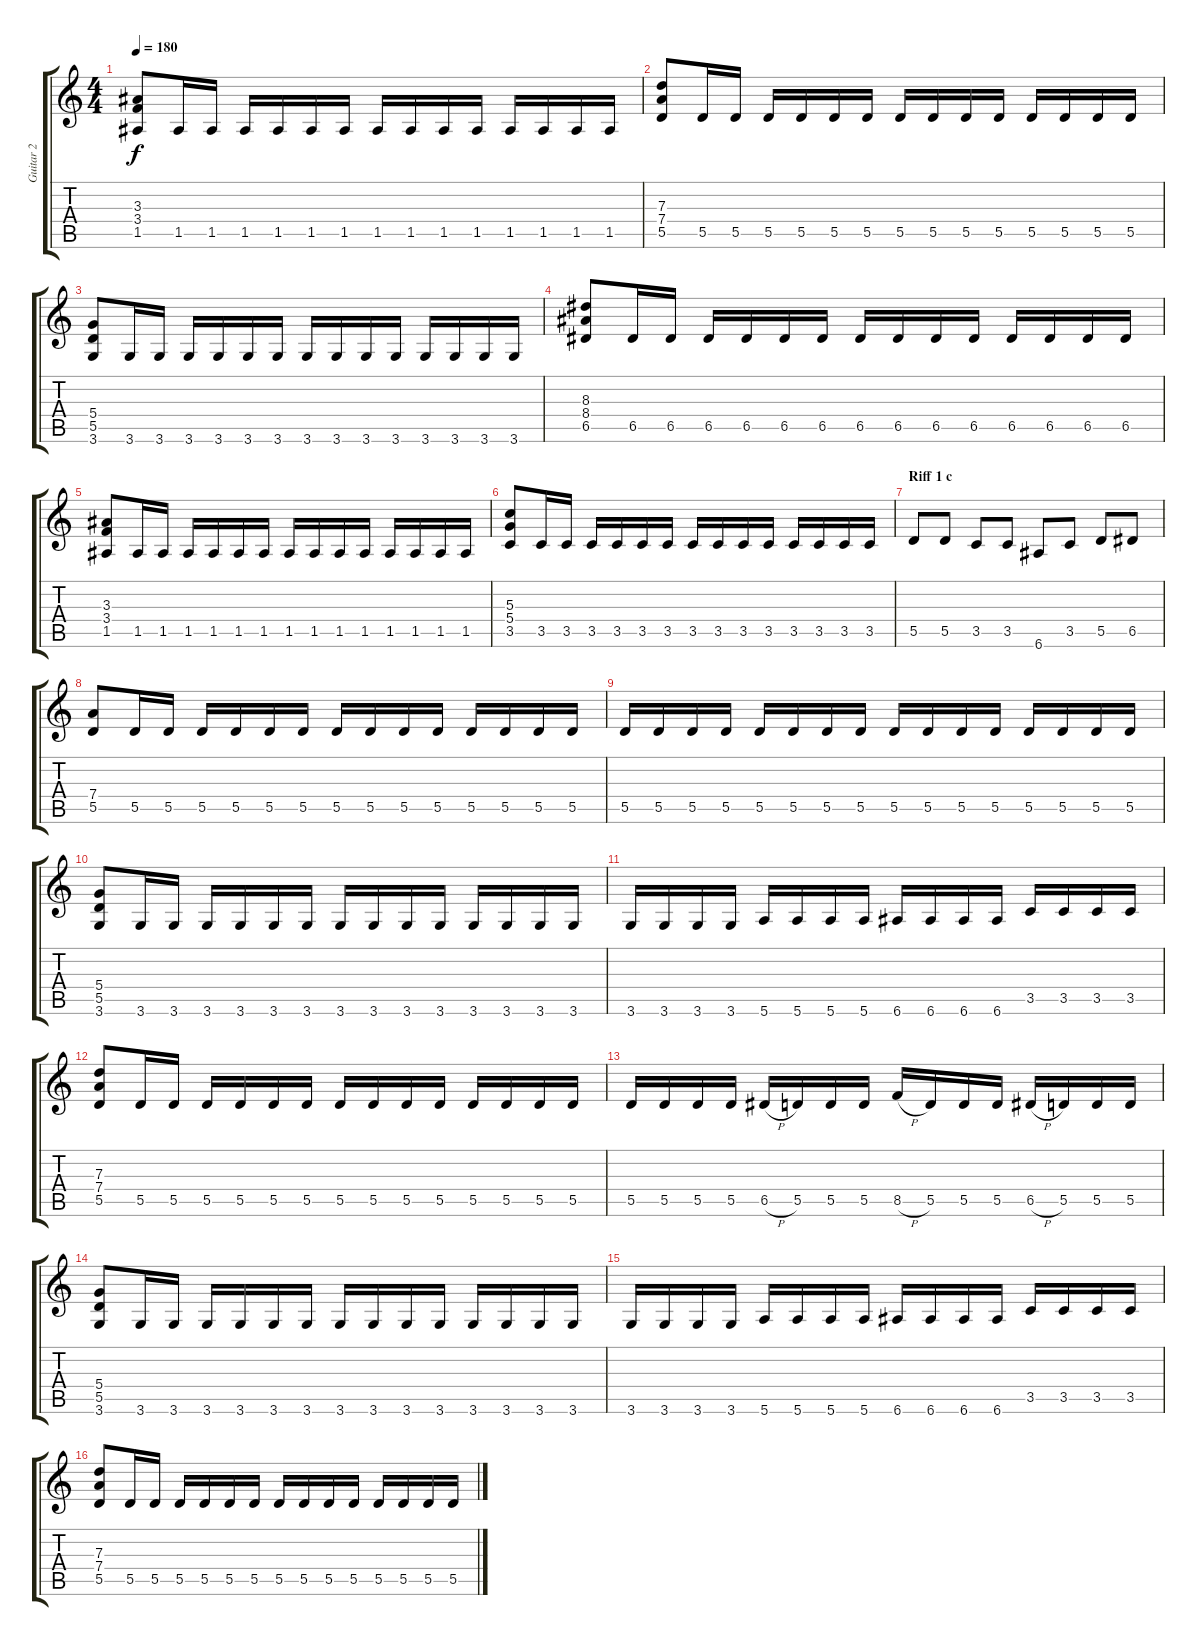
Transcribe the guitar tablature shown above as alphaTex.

\track ("Guitar 2" "Guitar 2") {instrument overdrivenguitar}
\staff {score tabs}
\tuning (E4 B3 G3 D3 A2 E2) {hide}
\ts (4 4)
\tempo 180
\clef g2
\ks c
(3.3 3.4 1.5).8{dy f} 1.5.16 1.5.16 1.5.16 1.5.16 1.5.16 1.5.16 1.5.16 1.5.16 1.5.16 1.5.16 1.5.16 1.5.16 1.5.16 1.5.16 |
(7.3 7.4 5.5).8 5.5.16 5.5.16 5.5.16 5.5.16 5.5.16 5.5.16 5.5.16 5.5.16 5.5.16 5.5.16 5.5.16 5.5.16 5.5.16 5.5.16 |
(5.4 5.5 3.6).8 3.6.16 3.6.16 3.6.16 3.6.16 3.6.16 3.6.16 3.6.16 3.6.16 3.6.16 3.6.16 3.6.16 3.6.16 3.6.16 3.6.16 |
(8.3 8.4 6.5).8 6.5.16 6.5.16 6.5.16 6.5.16 6.5.16 6.5.16 6.5.16 6.5.16 6.5.16 6.5.16 6.5.16 6.5.16 6.5.16 6.5.16 |
(3.3 3.4 1.5).8 1.5.16 1.5.16 1.5.16 1.5.16 1.5.16 1.5.16 1.5.16 1.5.16 1.5.16 1.5.16 1.5.16 1.5.16 1.5.16 1.5.16 |
(5.3 5.4 3.5).8 3.5.16 3.5.16 3.5.16 3.5.16 3.5.16 3.5.16 3.5.16 3.5.16 3.5.16 3.5.16 3.5.16 3.5.16 3.5.16 3.5.16 |
\section ("" "Riff 1 c")
5.5.8 5.5.8 3.5.8 3.5.8 6.6.8 3.5.8 5.5.8 6.5.8 |
(7.4 5.5).8 5.5.16 5.5.16 5.5.16 5.5.16 5.5.16 5.5.16 5.5.16 5.5.16 5.5.16 5.5.16 5.5.16 5.5.16 5.5.16 5.5.16 |
5.5.16 5.5.16 5.5.16 5.5.16 5.5.16 5.5.16 5.5.16 5.5.16 5.5.16 5.5.16 5.5.16 5.5.16 5.5.16 5.5.16 5.5.16 5.5.16 |
(5.4 5.5 3.6).8 3.6.16 3.6.16 3.6.16 3.6.16 3.6.16 3.6.16 3.6.16 3.6.16 3.6.16 3.6.16 3.6.16 3.6.16 3.6.16 3.6.16 |
3.6.16 3.6.16 3.6.16 3.6.16 5.6.16 5.6.16 5.6.16 5.6.16 6.6.16 6.6.16 6.6.16 6.6.16 3.5.16 3.5.16 3.5.16 3.5.16 |
(7.3 7.4 5.5).8 5.5.16 5.5.16 5.5.16 5.5.16 5.5.16 5.5.16 5.5.16 5.5.16 5.5.16 5.5.16 5.5.16 5.5.16 5.5.16 5.5.16 |
5.5.16 5.5.16 5.5.16 5.5.16 6.5{h}.16 5.5.16 5.5.16 5.5.16 8.5{h}.16 5.5.16 5.5.16 5.5.16 6.5{h}.16 5.5.16 5.5.16 5.5.16 |
(5.4 5.5 3.6).8 3.6.16 3.6.16 3.6.16 3.6.16 3.6.16 3.6.16 3.6.16 3.6.16 3.6.16 3.6.16 3.6.16 3.6.16 3.6.16 3.6.16 |
3.6.16 3.6.16 3.6.16 3.6.16 5.6.16 5.6.16 5.6.16 5.6.16 6.6.16 6.6.16 6.6.16 6.6.16 3.5.16 3.5.16 3.5.16 3.5.16 |
(7.3 7.4 5.5).8 5.5.16 5.5.16 5.5.16 5.5.16 5.5.16 5.5.16 5.5.16 5.5.16 5.5.16 5.5.16 5.5.16 5.5.16 5.5.16 5.5.16
